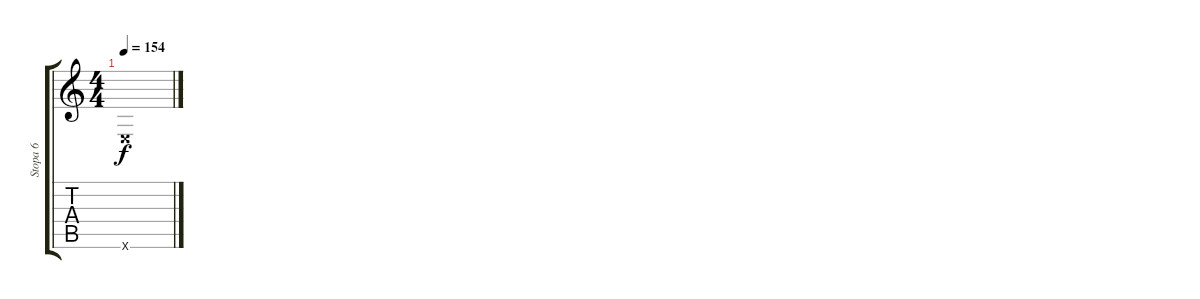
\track ("Stopa 6" "Stopa 6") {instrument acousticguitarsteel}
\staff {score tabs}
\tuning (E4 B3 G3 D3 A2 E2) {hide}
\ts (4 4)
\tempo 154
\clef g2
\ks c
0.6{x}.1{dy f volume 0}
